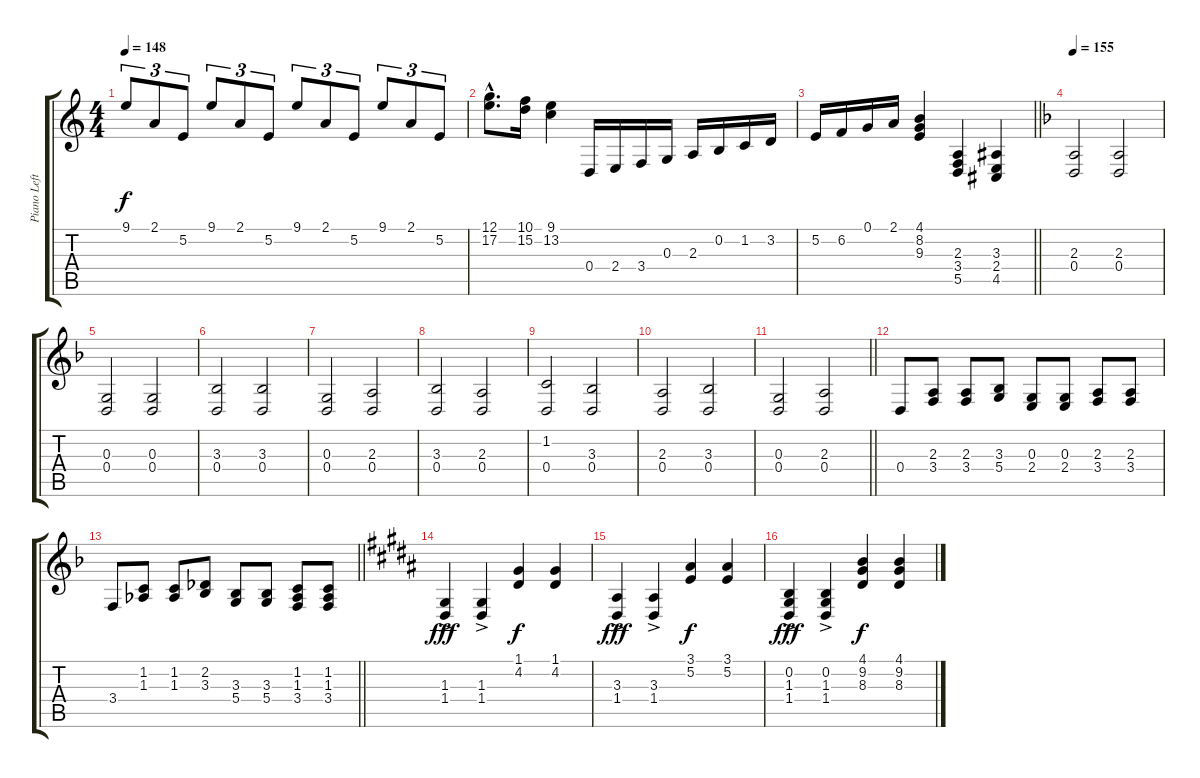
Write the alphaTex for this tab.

\track ("Piano Left a" "Piano Left") {instrument acousticgrandpiano}
\staff {score tabs}
\tuning (G4 B3 G3 D3 A2 E2) {hide}
\ts (4 4)
\tempo 148
\clef g2
\ks c
9.1.8{tu (3 2) dy f} 2.1.8{tu (3 2)} 5.2.8{tu (3 2)} 9.1.8{tu (3 2)} 2.1.8{tu (3 2)} 5.2.8{tu (3 2)} 9.1.8{tu (3 2)} 2.1.8{tu (3 2)} 5.2.8{tu (3 2)} 9.1.8{tu (3 2)} 2.1.8{tu (3 2)} 5.2.8{tu (3 2)} |
(12.1{hac} 17.2{hac}).8{d} (10.1 15.2).16 (9.1 13.2).4 0.4.16 2.4.16 3.4.16 0.3.16 2.3.16 0.2.16 1.2.16 3.2.16 |
\barLineRight lightlight
5.2.16 6.2.16 0.1.16 2.1.16 (4.1 8.2 9.3).4 (2.3 3.4 5.5).4 (3.3 2.4 4.5).4 |
\tempo 155
\ks f
(2.3 0.4).2 (2.3 0.4).2 |
(0.3 0.4).2 (0.3 0.4).2 |
(3.3 0.4).2 (3.3 0.4).2 |
(0.3 0.4).2 (2.3 0.4).2 |
(3.3 0.4).2 (2.3 0.4).2 |
(1.2 0.4).2 (3.3 0.4).2 |
(2.3 0.4).2 (3.3 0.4).2 |
\barLineRight lightlight
(0.3 0.4).2 (2.3 0.4).2 |
0.4.8 (2.3 3.4).8 (2.3 3.4).8 (3.3 5.4).8 (0.3 2.4).8 (0.3 2.4).8 (2.3 3.4).8 (2.3 3.4).8 |
\barLineRight lightlight
3.4.8 (1.2 1.3).8 (1.2 1.3).8 (2.2 3.3).8 (3.3 5.4).8 (3.3 5.4).8 (1.2 1.3 3.4).8 (1.2 1.3 3.4).8 |
\ks b
(1.3 1.4{ac}).4{dy fff} (1.3 1.4{ac}).4 (1.1 4.2).4{dy f} (1.1 4.2).4 |
(3.3 1.4{ac}).4{dy fff} (3.3 1.4{ac}).4 (3.1 5.2).4{dy f} (3.1 5.2).4 |
(0.2{ac} 1.3 1.4).4{dy fff} (0.2 1.3 1.4{ac}).4 (4.1 9.2 8.3).4{dy f} (4.1 9.2 8.3).4
